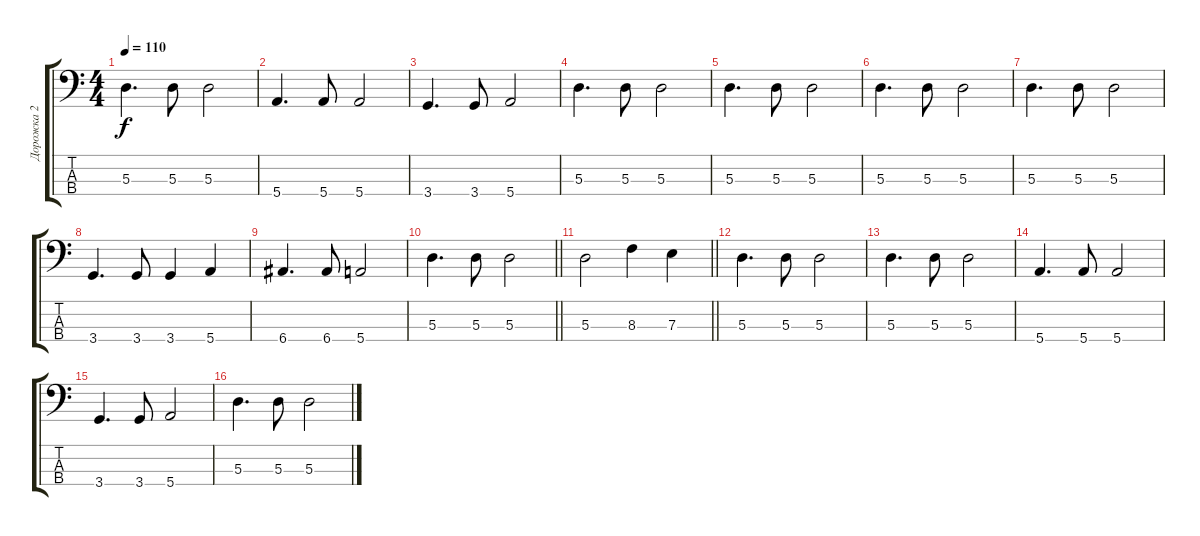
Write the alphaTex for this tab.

\track ("Дорожка 2" "Дорожка 2") {instrument electricbassfinger}
\staff {score tabs}
\tuning (G2 D2 A1 E1) {hide}
\ts (4 4)
\tempo 110
\clef f4
\ks c
5.3.4{d dy f} 5.3.8 5.3.2 |
5.4.4{d} 5.4.8 5.4.2 |
3.4.4{d} 3.4.8 5.4.2 |
5.3.4{d} 5.3.8 5.3.2 |
5.3.4{d} 5.3.8 5.3.2 |
5.3.4{d} 5.3.8 5.3.2 |
5.3.4{d} 5.3.8 5.3.2 |
3.4.4{d} 3.4.8 3.4.4 5.4.4 |
6.4.4{d} 6.4.8 5.4.2 |
\barLineRight lightlight
5.3.4{d} 5.3.8 5.3.2 |
\section ("" "")
\barLineRight lightlight
5.3.2 8.3.4 7.3.4 |
5.3.4{d} 5.3.8 5.3.2 |
5.3.4{d} 5.3.8 5.3.2 |
5.4.4{d} 5.4.8 5.4.2 |
3.4.4{d} 3.4.8 5.4.2 |
5.3.4{d} 5.3.8 5.3.2
